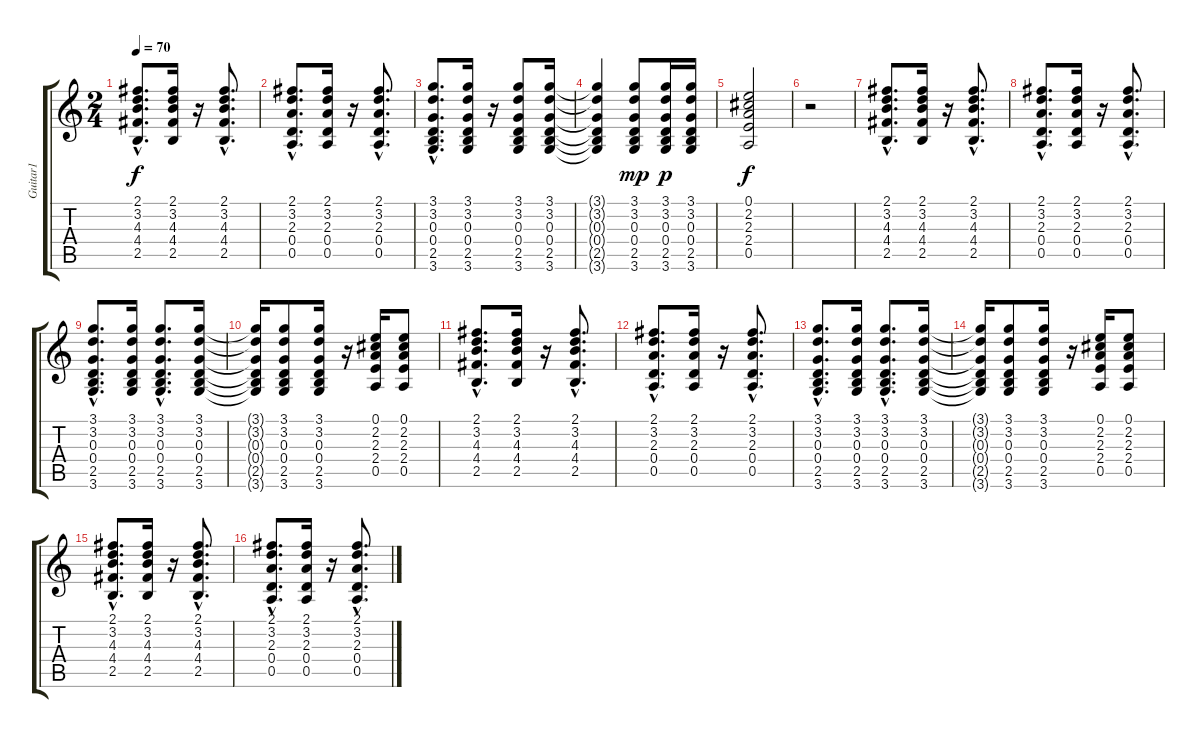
\track ("Guitar1" "Guitar1") {instrument electricguitarclean}
\staff {score tabs}
\tuning (E4 B3 G3 D3 A2 E2) {hide}
\ts (2 4)
\tempo 70
\clef g2
\ks c
(2.1{hac} 3.2{hac} 4.3{hac} 4.4{hac} 2.5{hac}).8{d dy f} (2.1 3.2 4.3 4.4 2.5).16 r.16 (2.1{hac} 3.2{hac} 4.3{hac} 4.4{hac} 2.5{hac}).8{d} |
(2.1{hac} 3.2{hac} 2.3{hac} 0.4{hac} 0.5{hac}).8{d} (2.1 3.2 2.3 0.4 0.5).16 r.16 (2.1{hac} 3.2{hac} 2.3{hac} 0.4{hac} 0.5{hac}).8{d} |
(3.1{hac} 3.2{hac} 0.3{hac} 0.4{hac} 2.5{hac} 3.6{hac}).8{d} (3.1 3.2 0.3 0.4 2.5 3.6).16 r.16 (3.1 3.2 0.3 0.4 2.5 3.6).8 (3.1 3.2 0.3 0.4 2.5 3.6).16 |
(3.1{t} 3.2{t} 0.3{t} 0.4{t} 2.5{t} 3.6{t}).4 (3.1 3.2 0.3 0.4 2.5 3.6).8{dy mp} (3.1 3.2 0.3 0.4 2.5 3.6).16{dy p} (3.1 3.2 0.3 0.4 2.5 3.6).16 |
(0.1 2.2 2.3 2.4 0.5).2{dy f} |
r.2 |
(2.1{hac} 3.2{hac} 4.3{hac} 4.4{hac} 2.5{hac}).8{d} (2.1 3.2 4.3 4.4 2.5).16 r.16 (2.1{hac} 3.2{hac} 4.3{hac} 4.4{hac} 2.5{hac}).8{d} |
(2.1{hac} 3.2{hac} 2.3{hac} 0.4{hac} 0.5{hac}).8{d} (2.1 3.2 2.3 0.4 0.5).16 r.16 (2.1{hac} 3.2{hac} 2.3{hac} 0.4{hac} 0.5{hac}).8{d} |
(3.1{hac} 3.2{hac} 0.3{hac} 0.4{hac} 2.5{hac} 3.6{hac}).8{d} (3.1 3.2 0.3 0.4 2.5 3.6).16 (3.1{hac} 3.2{hac} 0.3{hac} 0.4{hac} 2.5{hac} 3.6{hac}).8{d} (3.1 3.2 0.3 0.4 2.5 3.6).16 |
(3.1{t} 3.2{t} 0.3{t} 0.4{t} 2.5{t} 3.6{t}).16 (3.1 3.2 0.3 0.4 2.5 3.6).8 (3.1 3.2 0.3 0.4 2.5 3.6).16 r.16 (0.1 2.2 2.3 2.4 0.5).16 (0.1 2.2 2.3 2.4 0.5).8 |
(2.1{hac} 3.2{hac} 4.3{hac} 4.4{hac} 2.5{hac}).8{d} (2.1 3.2 4.3 4.4 2.5).16 r.16 (2.1{hac} 3.2{hac} 4.3{hac} 4.4{hac} 2.5{hac}).8{d} |
(2.1{hac} 3.2{hac} 2.3{hac} 0.4{hac} 0.5{hac}).8{d} (2.1 3.2 2.3 0.4 0.5).16 r.16 (2.1{hac} 3.2{hac} 2.3{hac} 0.4{hac} 0.5{hac}).8{d} |
(3.1{hac} 3.2{hac} 0.3{hac} 0.4{hac} 2.5{hac} 3.6{hac}).8{d} (3.1 3.2 0.3 0.4 2.5 3.6).16 (3.1{hac} 3.2{hac} 0.3{hac} 0.4{hac} 2.5{hac} 3.6{hac}).8{d} (3.1 3.2 0.3 0.4 2.5 3.6).16 |
(3.1{t} 3.2{t} 0.3{t} 0.4{t} 2.5{t} 3.6{t}).16 (3.1 3.2 0.3 0.4 2.5 3.6).8 (3.1 3.2 0.3 0.4 2.5 3.6).16 r.16 (0.1 2.2 2.3 2.4 0.5).16 (0.1 2.2 2.3 2.4 0.5).8 |
(2.1{hac} 3.2{hac} 4.3{hac} 4.4{hac} 2.5{hac}).8{d} (2.1 3.2 4.3 4.4 2.5).16 r.16 (2.1{hac} 3.2{hac} 4.3{hac} 4.4{hac} 2.5{hac}).8{d} |
(2.1{hac} 3.2{hac} 2.3{hac} 0.4{hac} 0.5{hac}).8{d} (2.1 3.2 2.3 0.4 0.5).16 r.16 (2.1{hac} 3.2{hac} 2.3{hac} 0.4{hac} 0.5{hac}).8{d}
